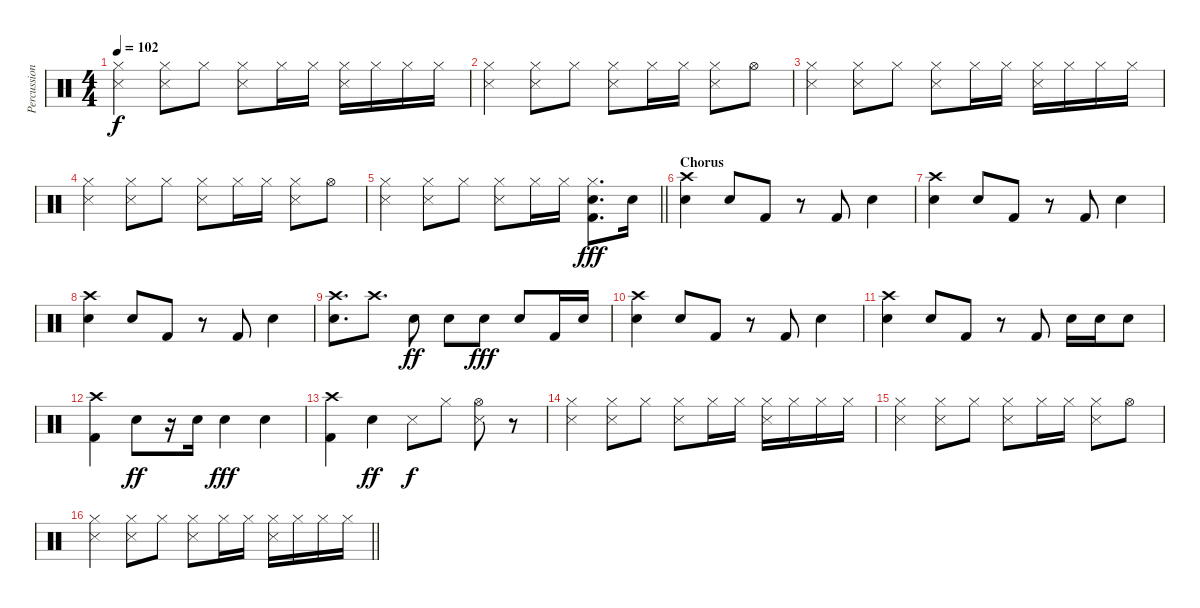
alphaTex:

\track ("Percussion" "Percussion") {instrument percussion}
\staff {score}
\articulation defaults
\ts (4 4)
\tempo 102
\clef neutral
\ks c
("Snare (side stick) 3" "Hi-Hat (closed)").4{dy f} ("Snare (side stick) 3" "Hi-Hat (closed)").8 "Hi-Hat (closed)".8 ("Snare (side stick) 3" "Hi-Hat (closed)").8 "Hi-Hat (closed)".16 "Hi-Hat (closed)".16 ("Snare (side stick) 3" "Hi-Hat (closed)").16 "Hi-Hat (closed)".16 "Hi-Hat (closed)".16 "Hi-Hat (closed)".16 |
("Snare (side stick) 3" "Hi-Hat (closed)").4 ("Snare (side stick) 3" "Hi-Hat (closed)").8 "Hi-Hat (closed)".8 ("Snare (side stick) 3" "Hi-Hat (closed)").8 "Hi-Hat (closed)".16 "Hi-Hat (closed)".16 ("Snare (side stick) 3" "Hi-Hat (closed)").8 "Hi-Hat (open)".8 |
("Snare (side stick) 3" "Hi-Hat (closed)").4 ("Snare (side stick) 3" "Hi-Hat (closed)").8 "Hi-Hat (closed)".8 ("Snare (side stick) 3" "Hi-Hat (closed)").8 "Hi-Hat (closed)".16 "Hi-Hat (closed)".16 ("Snare (side stick) 3" "Hi-Hat (closed)").16 "Hi-Hat (closed)".16 "Hi-Hat (closed)".16 "Hi-Hat (closed)".16 |
("Snare (side stick) 3" "Hi-Hat (closed)").4 ("Snare (side stick) 3" "Hi-Hat (closed)").8 "Hi-Hat (closed)".8 ("Snare (side stick) 3" "Hi-Hat (closed)").8 "Hi-Hat (closed)".16 "Hi-Hat (closed)".16 ("Snare (side stick) 3" "Hi-Hat (closed)").8 "Hi-Hat (open)".8 |
\barLineRight lightlight
("Snare (side stick) 3" "Hi-Hat (closed)").4 ("Snare (side stick) 3" "Hi-Hat (closed)").8 "Hi-Hat (closed)".8 ("Snare (side stick) 3" "Hi-Hat (closed)").8 "Hi-Hat (closed)".16 "Hi-Hat (closed)".16 ("Snare (hit) 2" "Hi-Hat (closed)" "Kick (hit) 2").8{d dy fff volume 13} "Snare (hit) 2".16 |
\section ("" "Chorus")
("Crash high (hit)" "Snare (hit) 2").4 "Snare (hit) 2".8 "Kick (hit) 2".8 r.8 "Kick (hit) 2".8 "Snare (hit) 2".4 |
("Crash high (hit)" "Snare (hit) 2").4 "Snare (hit) 2".8 "Kick (hit) 2".8 r.8 "Kick (hit) 2".8 "Snare (hit) 2".4 |
("Crash high (hit)" "Snare (hit) 2").4 "Snare (hit) 2".8 "Kick (hit) 2".8 r.8 "Kick (hit) 2".8 "Snare (hit) 2".4 |
("Crash high (hit)" "Snare (hit) 2").8{d} "Crash high (hit)".8{d} "Snare (hit) 2".8{dy ff} "Snare (hit) 2".8 "Snare (hit) 2".8{dy fff} "Snare (hit) 2".8 "Kick (hit) 2".16 "Snare (hit) 2".16 |
("Crash high (hit)" "Snare (hit) 2").4 "Snare (hit) 2".8 "Kick (hit) 2".8 r.8 "Kick (hit) 2".8 "Snare (hit) 2".4 |
("Crash high (hit)" "Snare (hit) 2").4 "Snare (hit) 2".8 "Kick (hit) 2".8 r.8 "Kick (hit) 2".8 "Snare (hit) 2".16 "Snare (hit) 2".16 "Snare (hit) 2".8 |
("Crash high (hit)" "Kick (hit) 2").4 "Snare (hit) 2".8{dy ff} r.16 "Snare (hit) 2".16 "Snare (hit) 2".4{dy fff} "Snare (hit) 2".4 |
("Crash high (hit)" "Kick (hit) 2").4 "Snare (hit) 2".4{dy ff} "Snare (side stick) 3".8{dy f volume 9} "Hi-Hat (closed)".8 ("Snare (side stick) 3" "Hi-Hat (open)").8 r.8 |
("Snare (side stick) 3" "Hi-Hat (closed)").4 ("Snare (side stick) 3" "Hi-Hat (closed)").8 "Hi-Hat (closed)".8 ("Snare (side stick) 3" "Hi-Hat (closed)").8 "Hi-Hat (closed)".16 "Hi-Hat (closed)".16 ("Snare (side stick) 3" "Hi-Hat (closed)").16 "Hi-Hat (closed)".16 "Hi-Hat (closed)".16 "Hi-Hat (closed)".16 |
("Snare (side stick) 3" "Hi-Hat (closed)").4 ("Snare (side stick) 3" "Hi-Hat (closed)").8 "Hi-Hat (closed)".8 ("Snare (side stick) 3" "Hi-Hat (closed)").8 "Hi-Hat (closed)".16 "Hi-Hat (closed)".16 ("Snare (side stick) 3" "Hi-Hat (closed)").8 "Hi-Hat (open)".8 |
\barLineRight lightlight
("Snare (side stick) 3" "Hi-Hat (closed)").4 ("Snare (side stick) 3" "Hi-Hat (closed)").8 "Hi-Hat (closed)".8 ("Snare (side stick) 3" "Hi-Hat (closed)").8 "Hi-Hat (closed)".16 "Hi-Hat (closed)".16 ("Snare (side stick) 3" "Hi-Hat (closed)").16 "Hi-Hat (closed)".16 "Hi-Hat (closed)".16 "Hi-Hat (closed)".16
